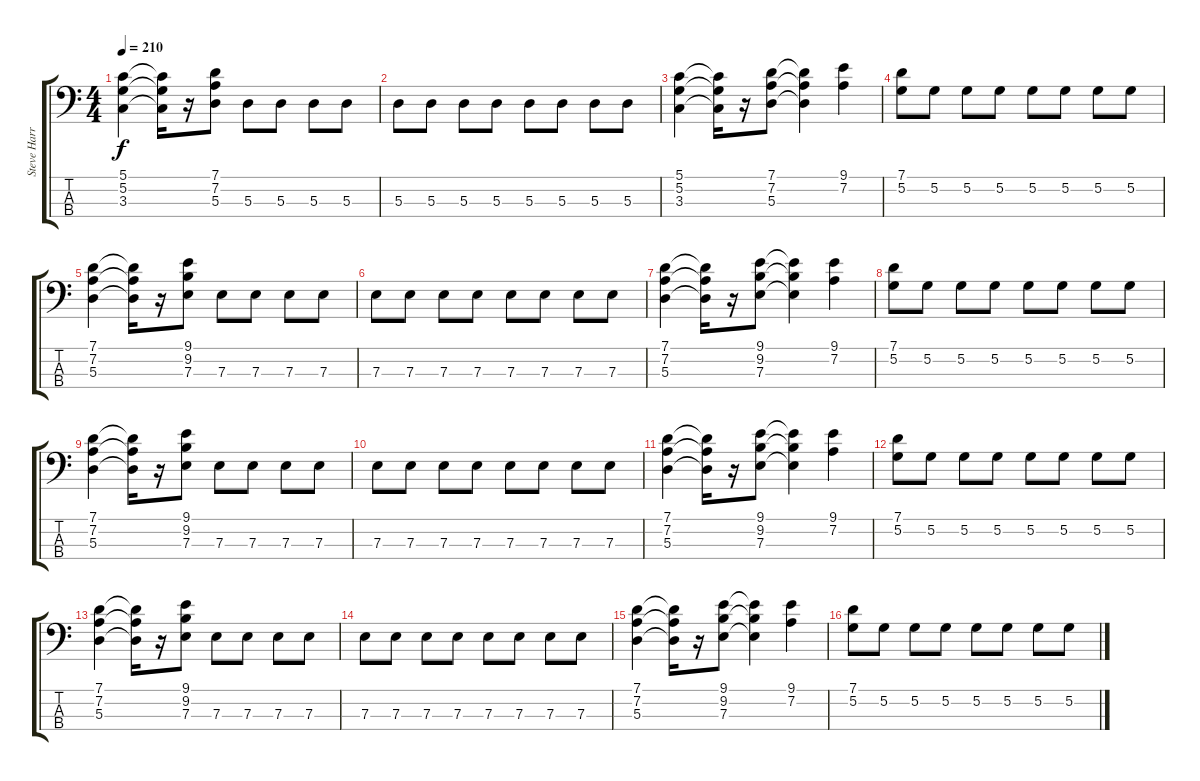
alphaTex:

\track ("Steve Harris" "Steve Harr") {instrument electricbassfinger}
\staff {score tabs}
\tuning (G2 D2 A1 E1) {hide}
\ts (4 4)
\tempo 210
\clef f4
\ks c
(5.1 5.2 3.3).4{dy f} (5.1{t} 5.2{t} 3.3{t}).16 r.16 (7.1 7.2 5.3).8 5.3.8 5.3.8 5.3.8 5.3.8 |
5.3.8 5.3.8 5.3.8 5.3.8 5.3.8 5.3.8 5.3.8 5.3.8 |
(5.1 5.2 3.3).4 (5.1{t} 5.2{t} 3.3{t}).16 r.16 (7.1 7.2 5.3).8 (7.1{t} 7.2{t} 5.3{t}).4 (9.1 7.2).4 |
(7.1 5.2).8 5.2.8 5.2.8 5.2.8 5.2.8 5.2.8 5.2.8 5.2.8 |
(7.1 7.2 5.3).4 (7.1{t} 7.2{t} 5.3{t}).16 r.16 (9.1 9.2 7.3).8 7.3.8 7.3.8 7.3.8 7.3.8 |
7.3.8 7.3.8 7.3.8 7.3.8 7.3.8 7.3.8 7.3.8 7.3.8 |
(7.1 7.2 5.3).4 (7.1{t} 7.2{t} 5.3{t}).16 r.16 (9.1 9.2 7.3).8 (9.1{t} 9.2{t} 7.3{t}).4 (9.1 7.2).4 |
(7.1 5.2).8 5.2.8 5.2.8 5.2.8 5.2.8 5.2.8 5.2.8 5.2.8 |
(7.1 7.2 5.3).4 (7.1{t} 7.2{t} 5.3{t}).16 r.16 (9.1 9.2 7.3).8 7.3.8 7.3.8 7.3.8 7.3.8 |
7.3.8 7.3.8 7.3.8 7.3.8 7.3.8 7.3.8 7.3.8 7.3.8 |
(7.1 7.2 5.3).4 (7.1{t} 7.2{t} 5.3{t}).16 r.16 (9.1 9.2 7.3).8 (9.1{t} 9.2{t} 7.3{t}).4 (9.1 7.2).4 |
(7.1 5.2).8 5.2.8 5.2.8 5.2.8 5.2.8 5.2.8 5.2.8 5.2.8 |
(7.1 7.2 5.3).4 (7.1{t} 7.2{t} 5.3{t}).16 r.16 (9.1 9.2 7.3).8 7.3.8 7.3.8 7.3.8 7.3.8 |
7.3.8 7.3.8 7.3.8 7.3.8 7.3.8 7.3.8 7.3.8 7.3.8 |
(7.1 7.2 5.3).4 (7.1{t} 7.2{t} 5.3{t}).16 r.16 (9.1 9.2 7.3).8 (9.1{t} 9.2{t} 7.3{t}).4 (9.1 7.2).4 |
(7.1 5.2).8 5.2.8 5.2.8 5.2.8 5.2.8 5.2.8 5.2.8 5.2.8
